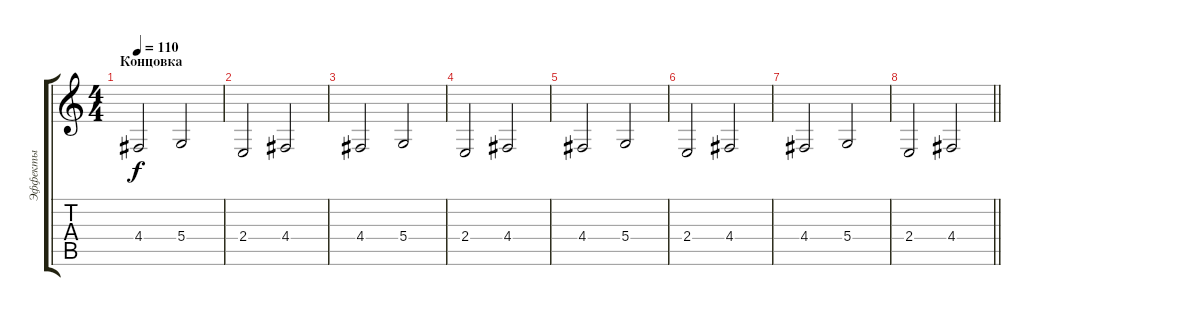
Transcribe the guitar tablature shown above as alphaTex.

\track ("Эффекты" "Эффекты") {instrument stringensemble1}
\staff {score tabs}
\tuning (E4 B3 G3 D3 A2 E2) {hide}
\ts (4 4)
\section ("" "Концовка")
\tempo 110
\clef g2
\ks c
4.4.2{dy f} 5.4.2 |
2.4.2 4.4.2 |
4.4.2 5.4.2 |
2.4.2 4.4.2 |
4.4.2 5.4.2 |
2.4.2 4.4.2 |
4.4.2 5.4.2 |
\barLineRight lightlight
2.4.2 4.4.2
